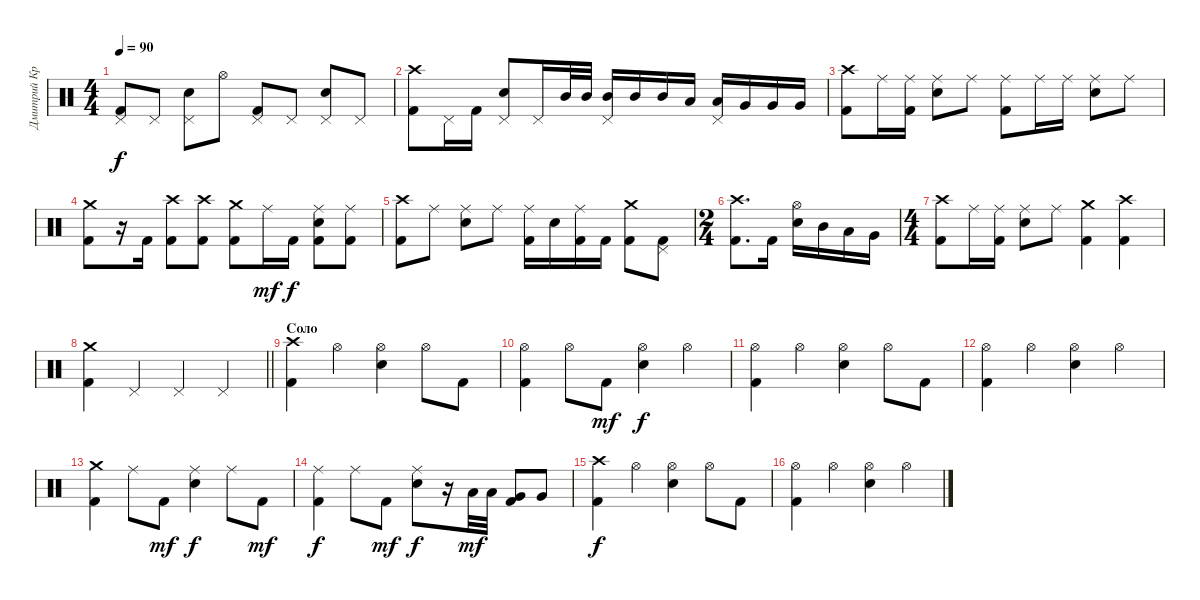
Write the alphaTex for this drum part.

\track ("Дмитрий Кривенков " "Дмитрий Кр") {instrument percussion}
\staff {score}
\articulation defaults
\ts (4 4)
\tempo 90
\clef neutral
\ks c
("Pedal Hi-Hat (hit)" "Kick (hit) 2").8{dy f} "Pedal Hi-Hat (hit)".8 ("Pedal Hi-Hat (hit)" "Electric Snare (hit)").8 "Hi-Hat (open)".8 ("Pedal Hi-Hat (hit)" "Kick (hit) 2").8 "Pedal Hi-Hat (hit)".8 ("Pedal Hi-Hat (hit)" "Electric Snare (hit)").8 "Pedal Hi-Hat (hit)".8 |
("Crash high (hit)" "Kick (hit) 2").8 "Pedal Hi-Hat (hit)".16 "Kick (hit) 2".16 ("Pedal Hi-Hat (hit)" "Electric Snare (hit)").8 "Pedal Hi-Hat (hit)".16 "Mid Tom (hit)".32 "Mid Tom (hit)".32 ("Mid Tom (hit)" "Pedal Hi-Hat (hit)").16 "Mid Tom (hit)".16 "Mid Tom (hit)".16 "Low Tom (hit)".16 ("Low Tom (hit)" "Pedal Hi-Hat (hit)").16 "Very Low Tom (hit)".16 "Very Low Tom (hit)".16 "Very Low Tom (hit)".16 |
("Crash high (hit)" "Kick (hit) 2").8 "Ride (middle)".16 ("Ride (middle)" "Kick (hit) 2").16 ("Ride (middle)" "Electric Snare (hit)").8 "Ride (middle)".8 ("Ride (middle)" "Kick (hit) 2").8 "Ride (middle)".16 "Ride (middle)".16 ("Ride (middle)" "Electric Snare (hit)").8 "Ride (middle)".8 |
("Crash medium (hit)" "Kick (hit) 2").8 r.16 "Kick (hit) 2".16 ("Crash high (hit)" "Kick (hit) 2").8 ("Crash high (hit)" "Kick (hit) 2").8 ("Crash medium (hit)" "Kick (hit) 2").8 "Ride (middle)".16{dy mf} "Kick (hit) 2".16{dy f} ("Ride (middle)" "Electric Snare (hit)" "Kick (hit) 2").8 ("Ride (middle)" "Kick (hit) 2").8 |
("Crash high (hit)" "Kick (hit) 2").8 "Ride (middle)".8 ("Ride (middle)" "Electric Snare (hit)").8 "Ride (middle)".8 ("Ride (middle)" "Kick (hit) 2").16 "Electric Snare (hit)".16 ("Ride (middle)" "Kick (hit) 2").16 "Kick (hit) 2".16 ("Crash medium (hit)" "Kick (hit) 2").8 ("Pedal Hi-Hat (hit)" "Kick (hit) 2").8 |
\ts (2 4)
("Crash high (hit)" "Kick (hit) 2").8{d} "Kick (hit) 2".16 ("Hi-Hat (open)" "Electric Snare (hit)").16 "Mid Tom (hit)".16 "Low Tom (hit)".16 "Very Low Tom (hit)".16 |
\ts (4 4)
("Crash high (hit)" "Kick (hit) 2").8 "Ride (middle)".16 ("Ride (middle)" "Kick (hit) 2").16 ("Ride (middle)" "Electric Snare (hit)").8 "Ride (middle)".8 ("Crash medium (hit)" "Kick (hit) 2").4 ("Crash high (hit)" "Kick (hit) 2").4 |
\barLineRight lightlight
("Crash medium (hit)" "Kick (hit) 2").4 "Pedal Hi-Hat (hit)".4 "Pedal Hi-Hat (hit)".4 "Pedal Hi-Hat (hit)".4 |
\section ("" "Соло")
("Crash high (hit)" "Kick (hit) 2").4 "Hi-Hat (open)".4 ("Hi-Hat (open)" "Electric Snare (hit)").4 "Hi-Hat (open)".8 "Kick (hit) 2".8 |
("Hi-Hat (open)" "Kick (hit) 2").4 "Hi-Hat (open)".8 "Kick (hit) 2".8{dy mf} ("Hi-Hat (open)" "Electric Snare (hit)").4{dy f} "Hi-Hat (open)".4 |
("Hi-Hat (open)" "Kick (hit) 2").4 "Hi-Hat (open)".4 ("Hi-Hat (open)" "Electric Snare (hit)").4 "Hi-Hat (open)".8 "Kick (hit) 2".8 |
("Hi-Hat (open)" "Kick (hit) 2").4 "Hi-Hat (open)".4 ("Hi-Hat (open)" "Electric Snare (hit)").4 "Hi-Hat (open)".4 |
("Crash medium (hit)" "Kick (hit) 2").4 "Ride (middle)".8 "Kick (hit) 2".8{dy mf} ("Ride (middle)" "Electric Snare (hit)").4{dy f} "Ride (middle)".8 "Kick (hit) 2".8{dy mf} |
("Ride (middle)" "Kick (hit) 2").4{dy f} "Ride (middle)".8 "Kick (hit) 2".8{dy mf} ("Ride (middle)" "Electric Snare (hit)").8{dy f} r.16 "Low Tom (hit)".32{dy mf} "Low Tom (hit)".32 ("Very Low Tom (hit)" "Kick (hit) 2").8 "Very Low Tom (hit)".8 |
("Crash high (hit)" "Kick (hit) 2").4{dy f} "Hi-Hat (open)".4 ("Hi-Hat (open)" "Electric Snare (hit)").4 "Hi-Hat (open)".8 "Kick (hit) 2".8 |
("Hi-Hat (open)" "Kick (hit) 2").4 "Hi-Hat (open)".4 ("Hi-Hat (open)" "Electric Snare (hit)").4 "Hi-Hat (open)".4
